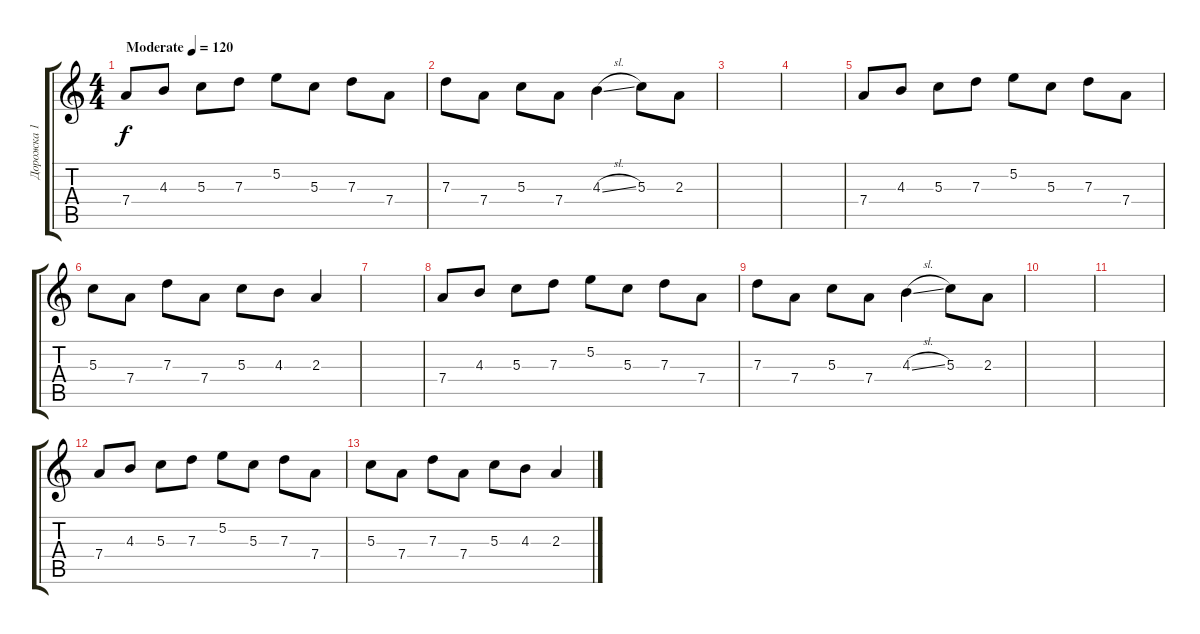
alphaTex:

\track ("Дорожка 1" "Дорожка 1") {instrument acousticguitarsteel}
\staff {score tabs}
\tuning (E4 B3 G3 D3 A2 E2) {hide}
\ts (4 4)
\tempo (120 "Moderate")
\clef g2
\ks c
7.4.8{dy f instrument acousticguitarsteel} 4.3.8 5.3.8 7.3.8 5.2.8 5.3.8 7.3.8 7.4.8 |
7.3.8 7.4.8 5.3.8 7.4.8 4.3{sl}.4 5.3.8 2.3.8 |
|
|
7.4.8 4.3.8 5.3.8 7.3.8 5.2.8 5.3.8 7.3.8 7.4.8 |
5.3.8 7.4.8 7.3.8 7.4.8 5.3.8 4.3.8 2.3.4 |
|
7.4.8 4.3.8 5.3.8 7.3.8 5.2.8 5.3.8 7.3.8 7.4.8 |
7.3.8 7.4.8 5.3.8 7.4.8 4.3{sl}.4 5.3.8 2.3.8 |
|
|
7.4.8 4.3.8 5.3.8 7.3.8 5.2.8 5.3.8 7.3.8 7.4.8 |
5.3.8 7.4.8 7.3.8 7.4.8 5.3.8 4.3.8 2.3.4
